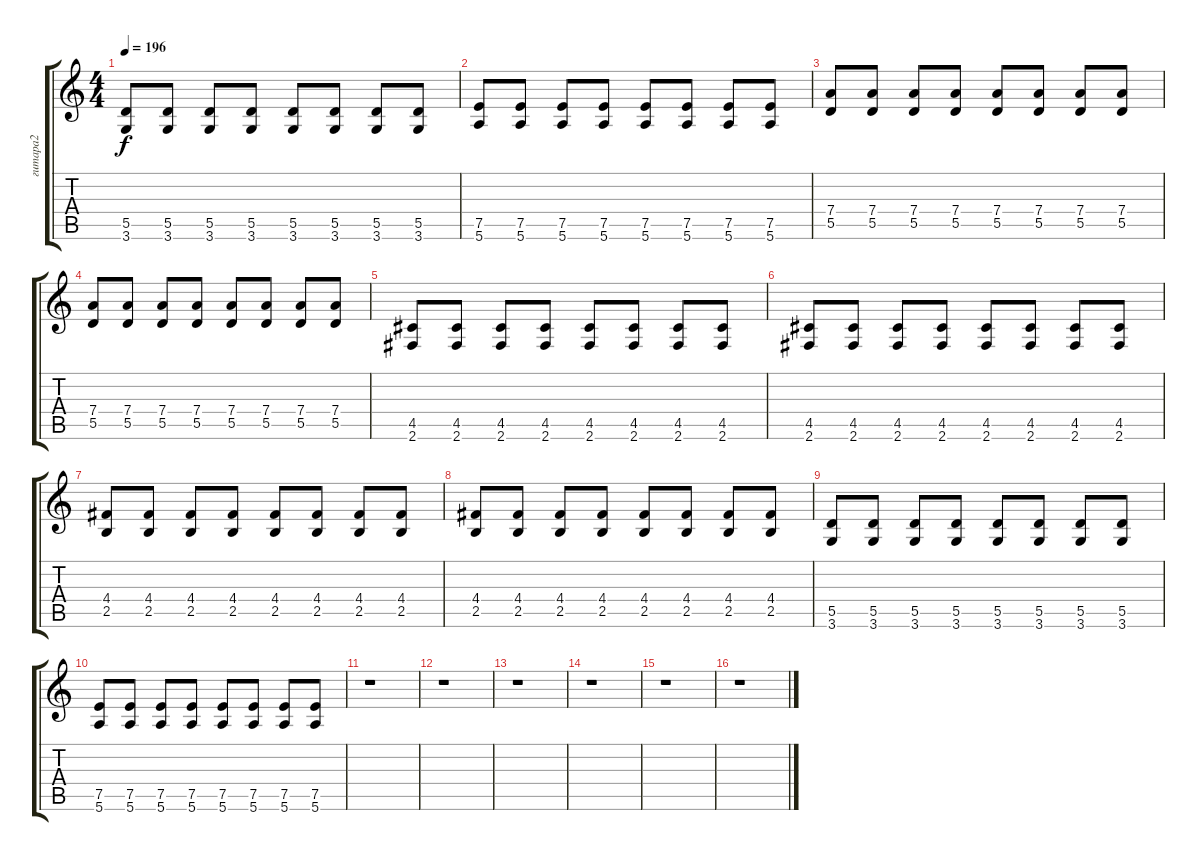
\track ("гитара2" "гитара2") {instrument overdrivenguitar}
\staff {score tabs}
\tuning (E4 B3 G3 D3 A2 E2) {hide}
\ts (4 4)
\tempo 196
\clef g2
\ks c
(5.5 3.6).8{dy f} (5.5 3.6).8 (5.5 3.6).8 (5.5 3.6).8 (5.5 3.6).8 (5.5 3.6).8 (5.5 3.6).8 (5.5 3.6).8 |
(7.5 5.6).8 (7.5 5.6).8 (7.5 5.6).8 (7.5 5.6).8 (7.5 5.6).8 (7.5 5.6).8 (7.5 5.6).8 (7.5 5.6).8 |
(7.4 5.5).8 (7.4 5.5).8 (7.4 5.5).8 (7.4 5.5).8 (7.4 5.5).8 (7.4 5.5).8 (7.4 5.5).8 (7.4 5.5).8 |
(7.4 5.5).8 (7.4 5.5).8 (7.4 5.5).8 (7.4 5.5).8 (7.4 5.5).8 (7.4 5.5).8 (7.4 5.5).8 (7.4 5.5).8 |
(4.5 2.6).8 (4.5 2.6).8 (4.5 2.6).8 (4.5 2.6).8 (4.5 2.6).8 (4.5 2.6).8 (4.5 2.6).8 (4.5 2.6).8 |
(4.5 2.6).8 (4.5 2.6).8 (4.5 2.6).8 (4.5 2.6).8 (4.5 2.6).8 (4.5 2.6).8 (4.5 2.6).8 (4.5 2.6).8 |
(4.4 2.5).8 (4.4 2.5).8 (4.4 2.5).8 (4.4 2.5).8 (4.4 2.5).8 (4.4 2.5).8 (4.4 2.5).8 (4.4 2.5).8 |
(4.4 2.5).8 (4.4 2.5).8 (4.4 2.5).8 (4.4 2.5).8 (4.4 2.5).8 (4.4 2.5).8 (4.4 2.5).8 (4.4 2.5).8 |
(5.5 3.6).8 (5.5 3.6).8 (5.5 3.6).8 (5.5 3.6).8 (5.5 3.6).8 (5.5 3.6).8 (5.5 3.6).8 (5.5 3.6).8 |
(7.5 5.6).8 (7.5 5.6).8 (7.5 5.6).8 (7.5 5.6).8 (7.5 5.6).8 (7.5 5.6).8 (7.5 5.6).8 (7.5 5.6).8 |
r.1 |
r.1 |
r.1 |
r.1 |
r.1 |
r.1
